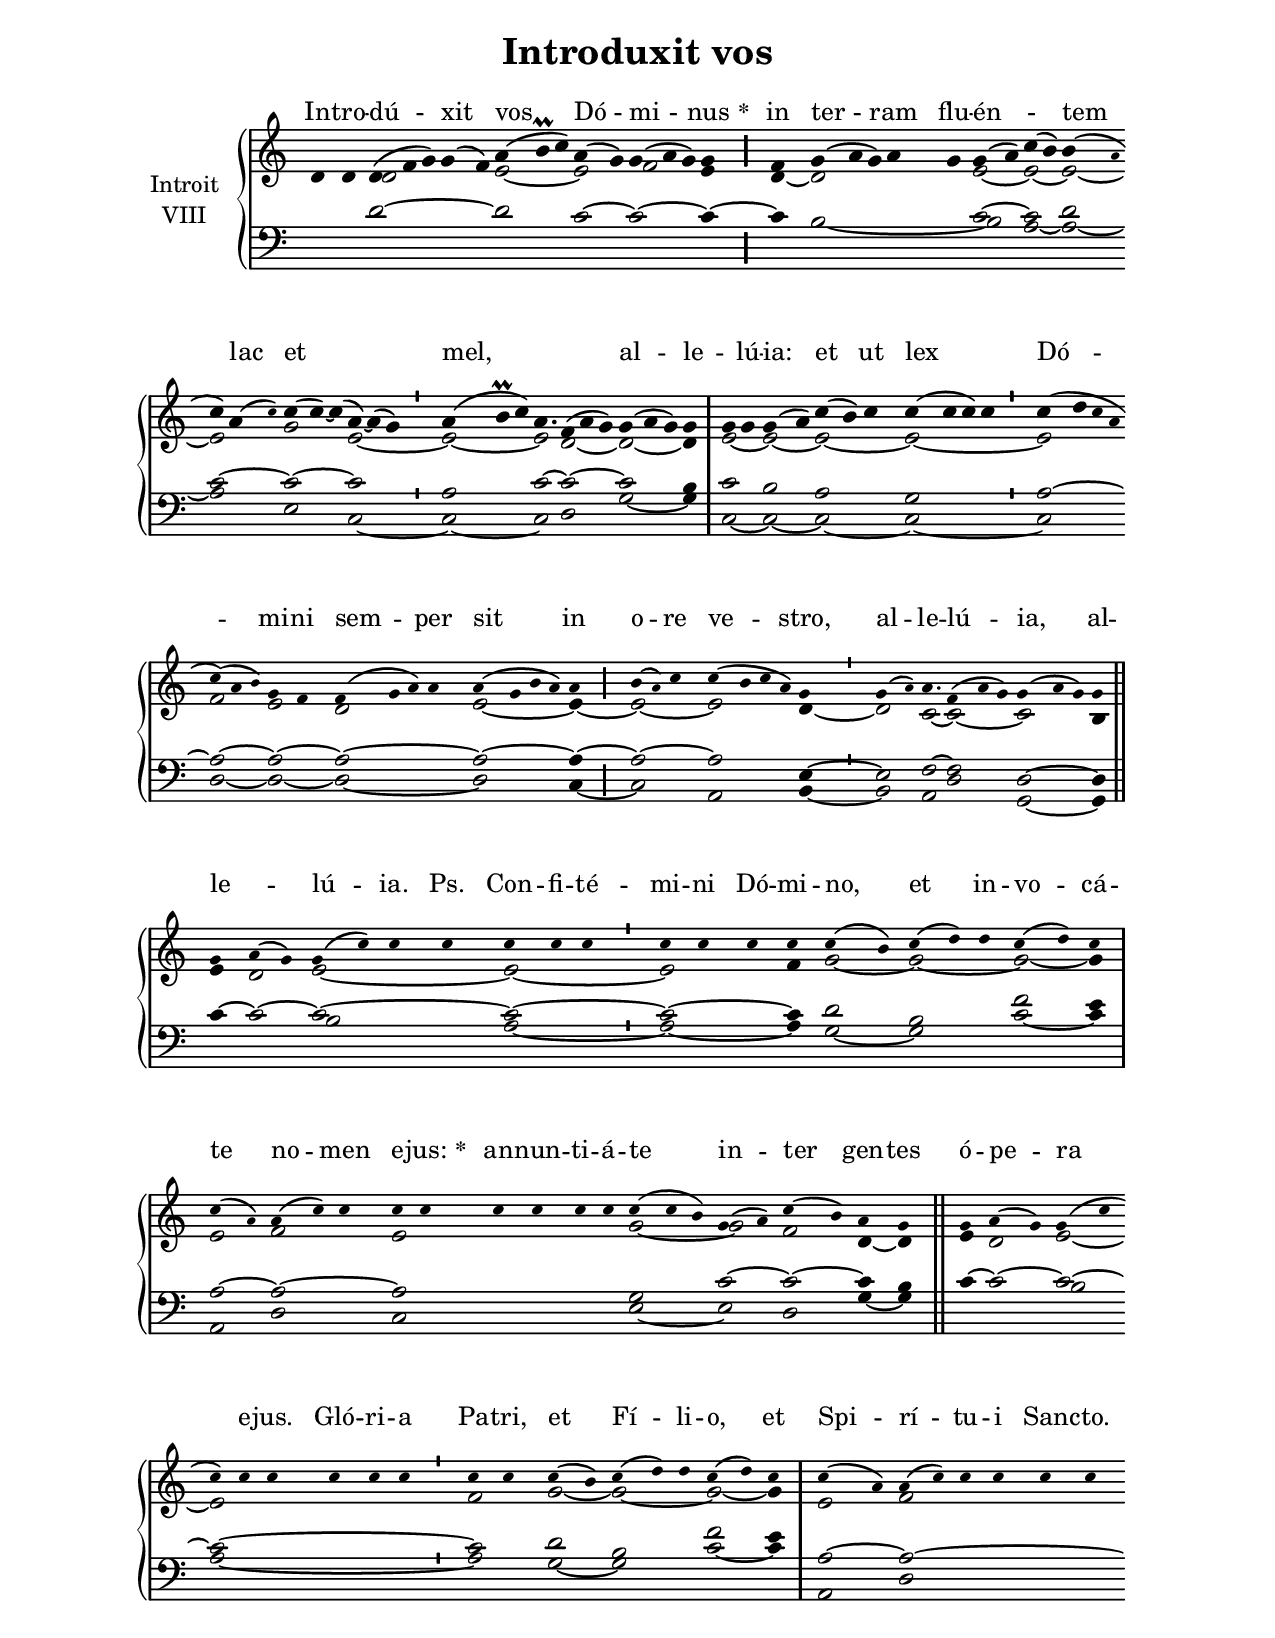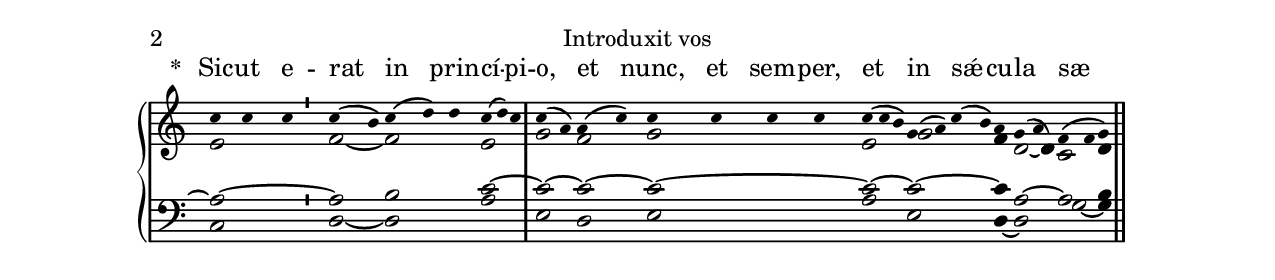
\version "2.18"
\include "gregorian.ly"
\include "noh2.ily"


%Page reference: page ii.8
%(volume.page)

global = {
 \key g \mixolydian
 \cadenzaOn 
}

\header {
  title = \markup \center-column {"Introduxit vos" \vspace #1 }
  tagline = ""
  composer = ""
}

\paper {
 #(include-special-characters)
  oddHeaderMarkup = \markup \fill-line {
    \line {}
    \center-column {
      \on-the-fly #first-page     " "
      \on-the-fly #not-first-page "Introduxit vos"
    }
    \line { \on-the-fly #print-page-number-check-first \fromproperty #'page:page-number-string }
  }
  evenHeaderMarkup = \markup \fill-line {
    \line { \on-the-fly #print-page-number-check-first \fromproperty #'page:page-number-string }
    \center-column { "Introduxit vos" }
    \line {}
  }
}

chantText = \lyricmode {
In -- tro -- dú -- xit vos Dó -- mi -- nus 
\set stanza = " * " 
in ter -- ram flu -- én -- _ tem lac et mel, _ _ al -- le -- _ lú -- ia: 
et ut lex _ Dó -- mi -- ni sem -- per sit in o -- re ve -- stro, 
al -- le -- lú -- ia, al -- le -- _ lú -- ia. Ps. 
Con -- fi -- té -- mi -- ni Dó -- mi -- no, et in -- vo -- cá -- te no -- men e -- jus: 
\set stanza = " * " 
an -- nun -- ti -- á -- te in -- ter gen -- tes ó -- pe -- ra e -- jus. 
Gló -- ri -- a Pa -- tri, et Fí -- li -- o, et Spi -- rí -- tu -- i San -- cto. 
\set stanza = " * " 
Sic -- ut e -- rat in prin -- cí -- pi -- o, et nunc, et sem -- per, 
et in sǽ -- cu -- la sæ -- cu -- ló -- rum. A -- men. _ }

chantMusic = {
\tieDown   d'4 d'4 d'4 ( f'4 g'4) g'4 ( f'4) a'4 ( b'\prall c''4) a'4 ( g'4) g'4 ( a'4 g'4) g'4 \divisioMaior
 f'4 g'4 ( a'4 g'4) a'4 g'4 g'4 ( a'4) c''4 ( b'4) b'4 ( \once \tweak #'font-size #-4 a'  \forceBreak
) c''4 a'4 ( \once \tweak #'font-size #-4 c'' ) c''4 ( c''4) ~ c''4 ( a'4) ~ a'4 ( g'4) \divisioMinima
 a'4 ( b'\prall c''4) a'4. f'4 ( a'4 g'4) g'4 ( a'4 g'4) g'4 \divisioMaxima
 g'4 g'4 g'4 ( a'4) c''4 ( b'4) c''4 c''4 ( c''4 c''4) c''4 \divisioMinima
 c''4 ( d''4 \tiny c'' a' 4 \forceBreak
) c''4 ( a'4 \once \tweak #'font-size #-4 b' ) g'4 f'4 f'4 ( g'4 a'4) a'4 a'4 ( g'4 b'4 a'4) a'4 \divisioMaior
 b'4 ( \once \tweak #'font-size #-4 a' ) c''4 c''4 ( b'4 c''4 a'4) g'4 \divisioMinima
 g'4 ( \once \tweak #'font-size #-4 a' ) a'4. f'4 ( a'4 g'4) g'4 ( a'4 g'4) g'4 \finalis \forceBreak

 g'4 a'4 ( g'4) g'4 ( c''4) c''4 c''4 c''4 c''4 c''4 \divisioMinima
 c''4 c''4 c''4 c''4 c''4 ( b'4) c''4 ( d''4) d''4 c''4 ( d''4) c''4 \divisioMaxima \forceBreak

 c''4 ( \once \tweak #'font-size #-4 a' ) a'4 ( c''4) c''4 c''4 c''4 c''4 c''4 c''4 c''4 c''4 ( c''4 b'4) g'4 ( a'4) c''4 ( b'4) a'4 g'4 \finalis
  g'4 a'4 ( g'4) g'4 ( c''4 \forceBreak
) c''4 c''4 c''4 c''4 c''4 c''4 \divisioMinima
 c''4 c''4 c''4 ( b'4) c''4 ( d''4) d''4 c''4 ( d''4) c''4 \divisioMaxima
 c''4 ( a'4) a'4 ( c''4) c''4 c''4 c''4 c''4 \forceBreak
 c''4 c''4 c''4 \divisioMinima
 c''4 ( b'4) c''4 ( d''4) d''4 c''4 ( d''4) c''4 \divisioMaxima
 c''4 ( a'4) a'4 ( c''4) c''4 c''4 c''4 c''4 c''4 ( c''4 b'4) g'4 ( a'4) c''4 ( b'4) a'4 g'4 ( a'4 d'4) f'4 ( f'4 g'4) \finalis

}

altoMusic = {
r2 d'2*5/2 e'2*3/2 ~ e'2 f'2*3/2 e'4 \divisioMaior
d'4 ~ d'2*5/2 e'2 ~ e'2 ~ e'2 ~ e'2*3/2 g'2*3/2 e'2*3/2 ~ \divisioMinima
e'2*3/2 ~ e'2*3/4 d'2*3/2 ~ d'2*3/2 ~ d'4 \divisioMaxima
e'2 ~ e'2 ~ e'2*3/2 ~ e'2*4/2 ~ \divisioMinima
e'2*4/2 f'2*3/2 e'2 d'2*4/2 e'2*4/2 ~ e'4 ~ \divisioMaior
e'2*3/2 ~ e'2*4/2 d'4 ~ \divisioMinima
d'2 c'2*3/4 ~ c'2*3/2 ~ c'2*3/2 b4 \finalis
e'4 d'2 e'2*4/2 ~ e'2*3/2 ~ \divisioMinima
e'2*3/2 f'4 g'2 ~ g'2*3/2 ~ g'2 ~ g'4 \divisioMaxima
e'2 f'2*3/2 e'2*6/2 g'2*3/2 ~ g'2 f'2 d'4 ~ d'4 e'4 d'2 e'2 ~ e'2*6/2 \divisioMinima
f'2 g'2 ~ g'2*3/2 ~ g'2 ~ g'4 \divisioMaxima
e'2 f'2*6/2 e'2*3/2 \divisioMinima
f'2 ~ f'2*3/2 e'2*3/2 \divisioMaxima
g'2 f'2 g'2*4/2 e'2*3/2 g'2*4/2 f'4 d'2 ~ d'4 c'2 d'4 \finalis
}

tenorMusic = {
r2 d'2*5/2 ~ d'2*3/2 c'2 ~ c'2*3/2 ~ c'4 ~ \divisioMaior
c'4 r2*5/2 c'2 ~ c'2 d'2 c'2*3/2 ~ c'2*3/2 ~ c'2*3/2 \divisioMinima
a2*3/2 c'2*3/4 ~ c'2*3/2 ~ c'2*3/2 b4 \divisioMaxima
c'2 b2 a2*3/2 g2*4/2 \divisioMinima
a2*4/2 ~ a2*3/2 ~ a2 ~ a2*4/2 ~ a2*4/2 ~ a4 ~ \divisioMaior
a2*3/2 ~ a2*4/2 e4 ~ \divisioMinima
e2 f2*3/4 ~ f2*3/2 d2*3/2 ~ d4 \finalis
c'4 ~ c'2 ~ c'2*4/2 ~ c'2*3/2 ~ \divisioMinima
c'2*3/2 ~ c'4 d'2 b2*3/2 f'2 e'4 \divisioMaxima
a2 ~ a2*3/2 ~ a2*6/2 g2*3/2 c'2 ~ c'2 ~ c'4 b4 c'4 ~ c'2 ~ c'2 ~ c'2*6/2 ~ \divisioMinima
c'2 d'2 b2*3/2 f'2 e'4 \divisioMaxima
a2 ~ a2*6/2 ~ a2*3/2 ~ \divisioMinima
a2 b2*3/2 c'2*3/2 ~ \divisioMaxima
c'2 ~ c'2 ~ c'2*4/2 ~ c'2*3/2 ~ c'2*4/2 ~ c'4 a2*3/2 ~ a2 b4 \finalis
}

bassMusic = {
r2*16/2 \divisioMaior
r4 b2*5/2 ~ b2 a2 ~ a2 ~ a2*3/2 e2*3/2 c2*3/2 ~ \divisioMinima
c2*3/2 ~ c2*3/4 d2*3/2 g2*3/2 ~ g4 \divisioMaxima
c2 ~ c2 ~ c2*3/2 ~ c2*4/2 ~ \divisioMinima
c2*4/2 d2*3/2 ~ d2 ~ d2*4/2 ~ d2*4/2 c4 ~ \divisioMaior
c2*3/2 a,2*4/2 b,4 ~ \divisioMinima
b,2 a,2*3/4 d2*3/2 g,2*3/2 ~ g,4 \finalis
r2*3/2 b2*4/2 a2*3/2 ~ \divisioMinima
a2*3/2 ~ a4 g2 ~ g2*3/2 c'2 ~ c'4 \divisioMaxima
a,2 d2*3/2 c2*6/2 e2*3/2 ~ e2 d2 g4 ~ g4 r2*3/2 b2 a2*6/2 ~ \divisioMinima
a2 g2 ~ g2*3/2 c'2 ~ c'4 \divisioMaxima
a,2 d2*6/2 c2*3/2 \divisioMinima
d2 ~ d2*3/2 a2*3/2 \divisioMaxima
e2 d2 e2*4/2 a2*3/2 e2*4/2 d4 ~ d2*3/2 g2 ~ g4 \finalis
}

voiceLines = {
\voiceLineStyle


}

\score{
  <<
    \new GrandStaff <<
      \set GrandStaff.autoBeaming = ##f
      \set GrandStaff.instrumentName = \markup \center-column {
        "Introit"
        "VIII"
      }
      \new Staff = up <<
        \new Voice = "chant" {
          \voiceOne \global \chantMusic
        }
        \new Voice {
          \voiceTwo \global \altoMusic
        }
      >>

      \new Staff = down <<
        \clef bass
        \new Voice {
          \voiceOne \global \tenorMusic
        }
        \new Voice {
          \voiceTwo \global \bassMusic
        }
	\new Voice {
        \voiceThree \global \voiceLines
        }
      >>
    >>
    \new Lyrics \lyricsto chant {
      \chantText
    }
  >>
  \layout{
  }
  \midi{
    \tempo 4 = 125
  }
}
